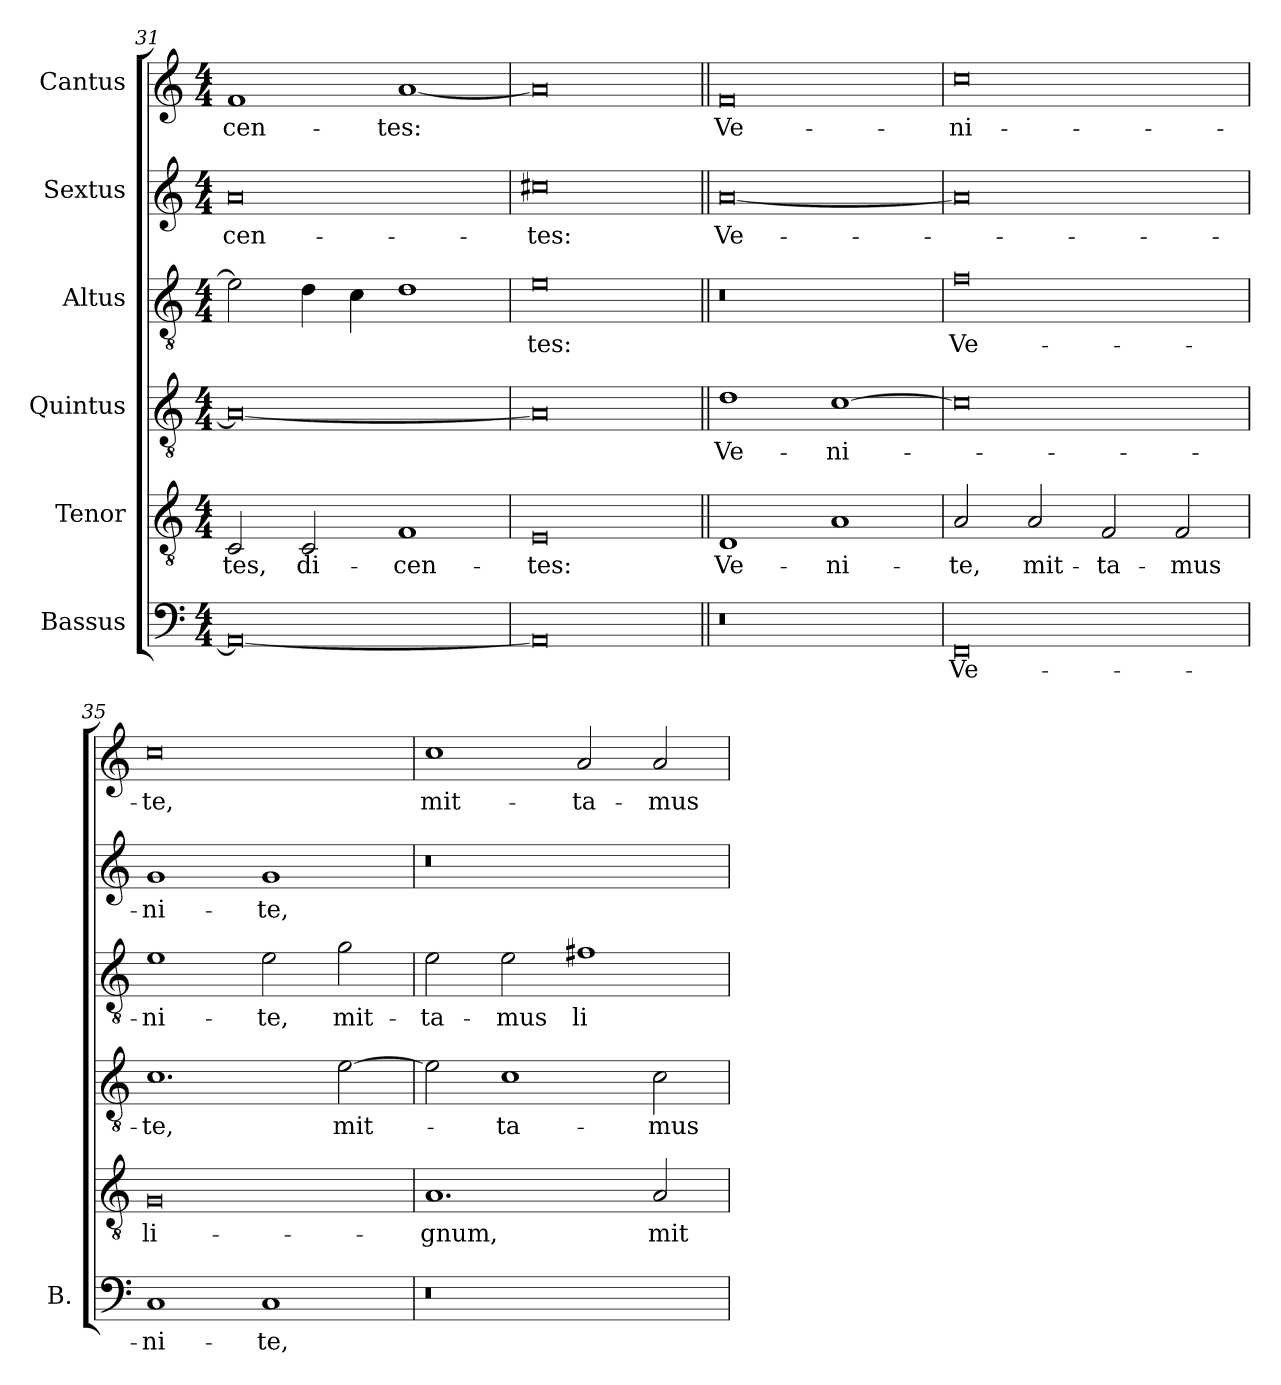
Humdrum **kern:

**kern	**text	**kern	**text	**kern	**text	**kern	**text	**kern	**text	**kern	**text
*part6	*part6	*part5	*part5	*part4	*part4	*part3	*part3	*part2	*part2	*part1	*part1
*staff6	*staff6	*staff5	*staff5	*staff4	*staff4	*staff3	*staff3	*staff2	*staff2	*staff1	*staff1
*I"Bassus	*	*I"Tenor	*	*I"Quintus	*	*I"Altus	*	*I"Sextus	*	*I"Cantus	*
*I'B.	*	*	*	*	*	*	*	*	*	*	*
*clefF4	*	*clefGv2	*	*clefGv2	*	*clefGv2	*	*clefG2	*	*clefG2	*
*k[]	*	*k[]	*	*k[]	*	*k[]	*	*k[]	*	*k[]	*
*C:	*	*C:	*	*C:	*	*C:	*	*C:	*	*C:	*
*M4/4	*	*M4/4	*	*M4/4	*	*M4/4	*	*M4/4	*	*M4/4	*
=31	=31	=31	=31	=31	=31	=31	=31	=31	=31	=31	=31
0AA/_	.	2C/	-tes,	0A/_	.	2e\]	.	0a/	-cen-	1f/	-cen-
.	.	2C/	di-	.	.	4d\	.	.	.	.	.
.	.	.	.	.	.	4c\	.	.	.	.	.
.	.	1F/	-cen-	.	.	1d\	.	.	.	[1a/	-tes:
=32	=32	=32	=32	=32	=32	=32	=32	=32	=32	=32	=32
0AA/]	.	0E/	-tes:	0A/]	.	0e\	-tes:	0cc#X\	-tes:	0a/]	.
=33||	=33||	=33||	=33||	=33||	=33||	=33||	=33||	=33||	=33||	=33||	=33||
!LO:N:vis=0	!	!	!	!	!	!LO:N:vis=0	!	!	!	!	!
1r	.	1D/	Ve-	1d\	Ve-	1r	.	[0a/	Ve-	0f/	Ve-
1ryy	.	1A/	-ni-	[1c\	-ni-	1ryy	.	.	.	.	.
=34	=34	=34	=34	=34	=34	=34	=34	=34	=34	=34	=34
0FF/	Ve-	2A/	-te,	0c\]	.	0f\	Ve-	0a/]	.	0cc\	-ni-
.	.	2A/	mit-	.	.	.	.	.	.	.	.
.	.	2F/	-ta-	.	.	.	.	.	.	.	.
.	.	2F/	-mus	.	.	.	.	.	.	.	.
=35	=35	=35	=35	=35	=35	=35	=35	=35	=35	=35	=35
1C/	-ni-	0G/	li-	1.c\	-te,	1e\	-ni-	1g/	-ni-	0cc\	-te,
1C/	-te,	.	.	.	.	2e\	-te,	1g/	-te,	.	.
.	.	.	.	[2e\	mit-	2g\	mit-	.	.	.	.
=36	=36	=36	=36	=36	=36	=36	=36	=36	=36	=36	=36
!LO:N:vis=0	!	!	!	!	!	!	!	!LO:N:vis=0	!	!	!
1r	.	1.A/	-gnum,	2e\]	.	2e\	-ta-	1r	.	1cc\	mit-
.	.	.	.	1c\	-ta-	2e\	-mus	.	.	.	.
1ryy	.	.	.	.	.	1f#X\	li-	1ryy	.	2a/	-ta-
.	.	2A/	mit-	2c\	-mus	.	.	.	.	2a/	-mus
=	=	=	=	=	=	=	=	=	=	=	=
*-	*-	*-	*-	*-	*-	*-	*-	*-	*-	*-	*-
